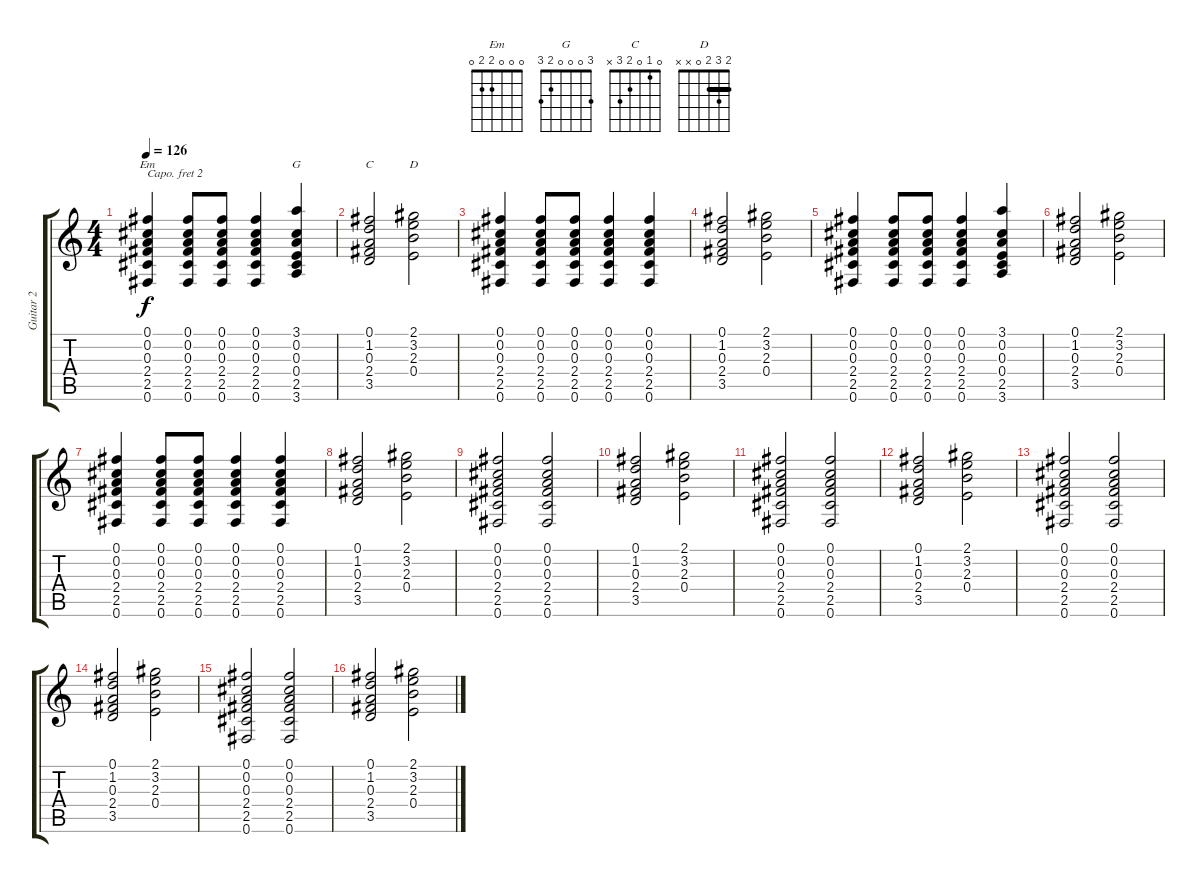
\track ("Guitar 2" "Guitar 2") {instrument acousticguitarsteel}
\staff {score tabs}
\capo 2
\tuning (E4 B3 G3 D3 A2 E2) {hide}
\chord ("Em" 0 0 0 2 2 0)
\chord ("G" 3 0 0 0 2 3)
\chord ("C" 0 1 0 2 3 x)
\chord ("D" 2 3 2 0 x x) {barre 2}
\ts (4 4)
\tempo 126
\clef g2
\ks c
(0.1 0.2 0.3 2.4 2.5 0.6).4{ch "Em" dy f} (0.1 0.2 0.3 2.4 2.5 0.6).8 (0.1 0.2 0.3 2.4 2.5 0.6).8 (0.1 0.2 0.3 2.4 2.5 0.6).4 (3.1 0.2 0.3 0.4 2.5 3.6).4{ch "G"} |
(0.1 1.2 0.3 2.4 3.5).2{ch "C"} (2.1 3.2 2.3 0.4).2{ch "D"} |
(0.1 0.2 0.3 2.4 2.5 0.6).4 (0.1 0.2 0.3 2.4 2.5 0.6).8 (0.1 0.2 0.3 2.4 2.5 0.6).8 (0.1 0.2 0.3 2.4 2.5 0.6).4 (0.1 0.2 0.3 2.4 2.5 0.6).4 |
(0.1 1.2 0.3 2.4 3.5).2 (2.1 3.2 2.3 0.4).2 |
(0.1 0.2 0.3 2.4 2.5 0.6).4 (0.1 0.2 0.3 2.4 2.5 0.6).8 (0.1 0.2 0.3 2.4 2.5 0.6).8 (0.1 0.2 0.3 2.4 2.5 0.6).4 (3.1 0.2 0.3 0.4 2.5 3.6).4 |
(0.1 1.2 0.3 2.4 3.5).2 (2.1 3.2 2.3 0.4).2 |
(0.1 0.2 0.3 2.4 2.5 0.6).4 (0.1 0.2 0.3 2.4 2.5 0.6).8 (0.1 0.2 0.3 2.4 2.5 0.6).8 (0.1 0.2 0.3 2.4 2.5 0.6).4 (0.1 0.2 0.3 2.4 2.5 0.6).4 |
(0.1 1.2 0.3 2.4 3.5).2 (2.1 3.2 2.3 0.4).2 |
(0.1 0.2 0.3 2.4 2.5 0.6).2 (0.1 0.2 0.3 2.4 2.5 0.6).2 |
(0.1 1.2 0.3 2.4 3.5).2 (2.1 3.2 2.3 0.4).2 |
(0.1 0.2 0.3 2.4 2.5 0.6).2 (0.1 0.2 0.3 2.4 2.5 0.6).2 |
(0.1 1.2 0.3 2.4 3.5).2 (2.1 3.2 2.3 0.4).2 |
(0.1 0.2 0.3 2.4 2.5 0.6).2 (0.1 0.2 0.3 2.4 2.5 0.6).2 |
(0.1 1.2 0.3 2.4 3.5).2 (2.1 3.2 2.3 0.4).2 |
(0.1 0.2 0.3 2.4 2.5 0.6).2 (0.1 0.2 0.3 2.4 2.5 0.6).2 |
(0.1 1.2 0.3 2.4 3.5).2 (2.1 3.2 2.3 0.4).2
